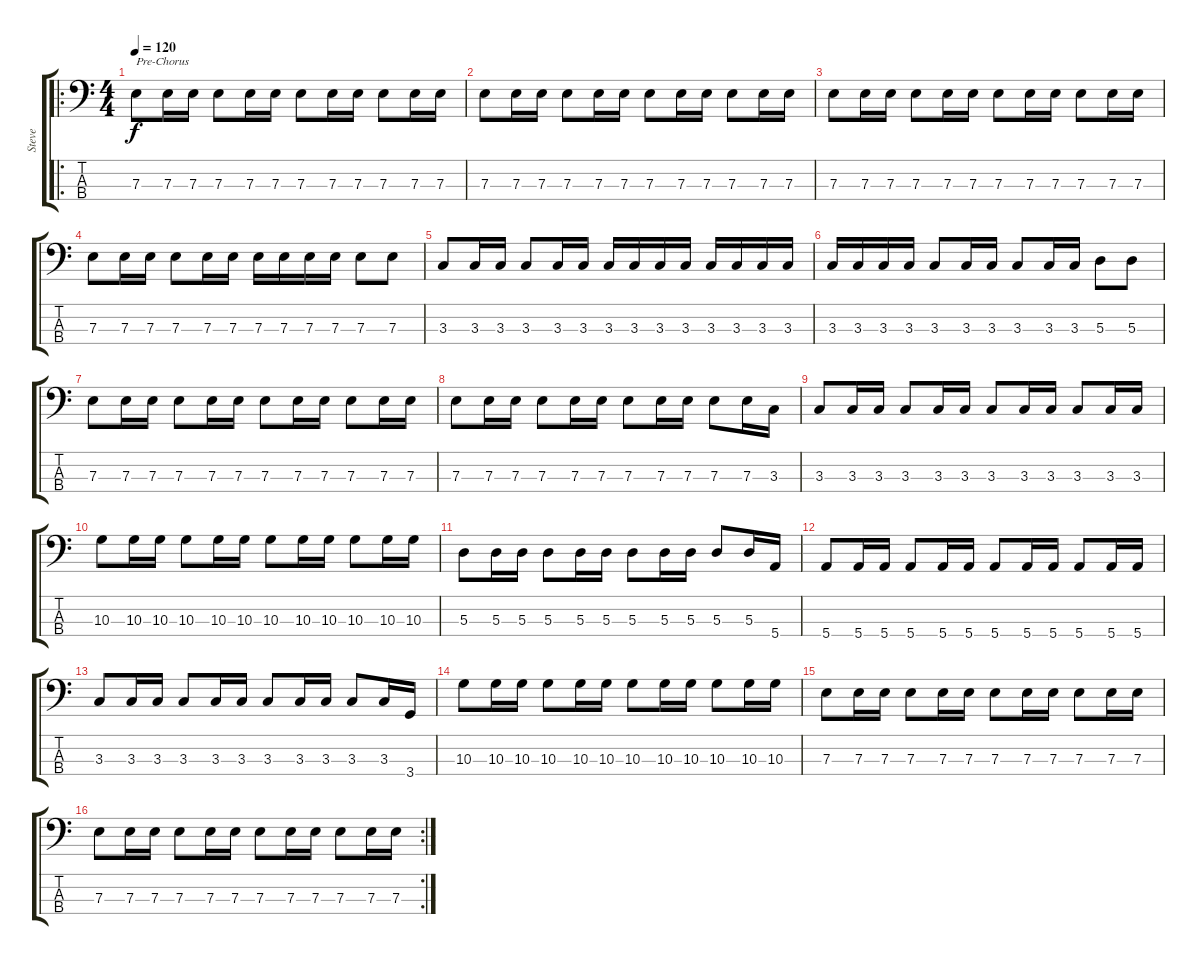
\track ("Steve" "Steve") {instrument electricbasspick}
\staff {score tabs}
\tuning (G2 D2 A1 E1) {hide}
\ro
\ts (4 4)
\tempo 120
\clef f4
\ks c
7.3.8{txt "Pre-Chorus" dy f} 7.3.16 7.3.16 7.3.8 7.3.16 7.3.16 7.3.8 7.3.16 7.3.16 7.3.8 7.3.16 7.3.16 |
7.3.8 7.3.16 7.3.16 7.3.8 7.3.16 7.3.16 7.3.8 7.3.16 7.3.16 7.3.8 7.3.16 7.3.16 |
7.3.8 7.3.16 7.3.16 7.3.8 7.3.16 7.3.16 7.3.8 7.3.16 7.3.16 7.3.8 7.3.16 7.3.16 |
7.3.8 7.3.16 7.3.16 7.3.8 7.3.16 7.3.16 7.3.16 7.3.16 7.3.16 7.3.16 7.3.8 7.3.8 |
3.3.8 3.3.16 3.3.16 3.3.8 3.3.16 3.3.16 3.3.16 3.3.16 3.3.16 3.3.16 3.3.16 3.3.16 3.3.16 3.3.16 |
3.3.16 3.3.16 3.3.16 3.3.16 3.3.8 3.3.16 3.3.16 3.3.8 3.3.16 3.3.16 5.3.8 5.3.8 |
7.3.8 7.3.16 7.3.16 7.3.8 7.3.16 7.3.16 7.3.8 7.3.16 7.3.16 7.3.8 7.3.16 7.3.16 |
7.3.8 7.3.16 7.3.16 7.3.8 7.3.16 7.3.16 7.3.8 7.3.16 7.3.16 7.3.8 7.3.16 3.3.16 |
3.3.8 3.3.16 3.3.16 3.3.8 3.3.16 3.3.16 3.3.8 3.3.16 3.3.16 3.3.8 3.3.16 3.3.16 |
10.3.8 10.3.16 10.3.16 10.3.8 10.3.16 10.3.16 10.3.8 10.3.16 10.3.16 10.3.8 10.3.16 10.3.16 |
5.3.8 5.3.16 5.3.16 5.3.8 5.3.16 5.3.16 5.3.8 5.3.16 5.3.16 5.3.8 5.3.16 5.4.16 |
5.4.8 5.4.16 5.4.16 5.4.8 5.4.16 5.4.16 5.4.8 5.4.16 5.4.16 5.4.8 5.4.16 5.4.16 |
3.3.8 3.3.16 3.3.16 3.3.8 3.3.16 3.3.16 3.3.8 3.3.16 3.3.16 3.3.8 3.3.16 3.4.16 |
10.3.8 10.3.16 10.3.16 10.3.8 10.3.16 10.3.16 10.3.8 10.3.16 10.3.16 10.3.8 10.3.16 10.3.16 |
7.3.8 7.3.16 7.3.16 7.3.8 7.3.16 7.3.16 7.3.8 7.3.16 7.3.16 7.3.8 7.3.16 7.3.16 |
\rc 2
7.3.8 7.3.16 7.3.16 7.3.8 7.3.16 7.3.16 7.3.8 7.3.16 7.3.16 7.3.8 7.3.16 7.3.16
